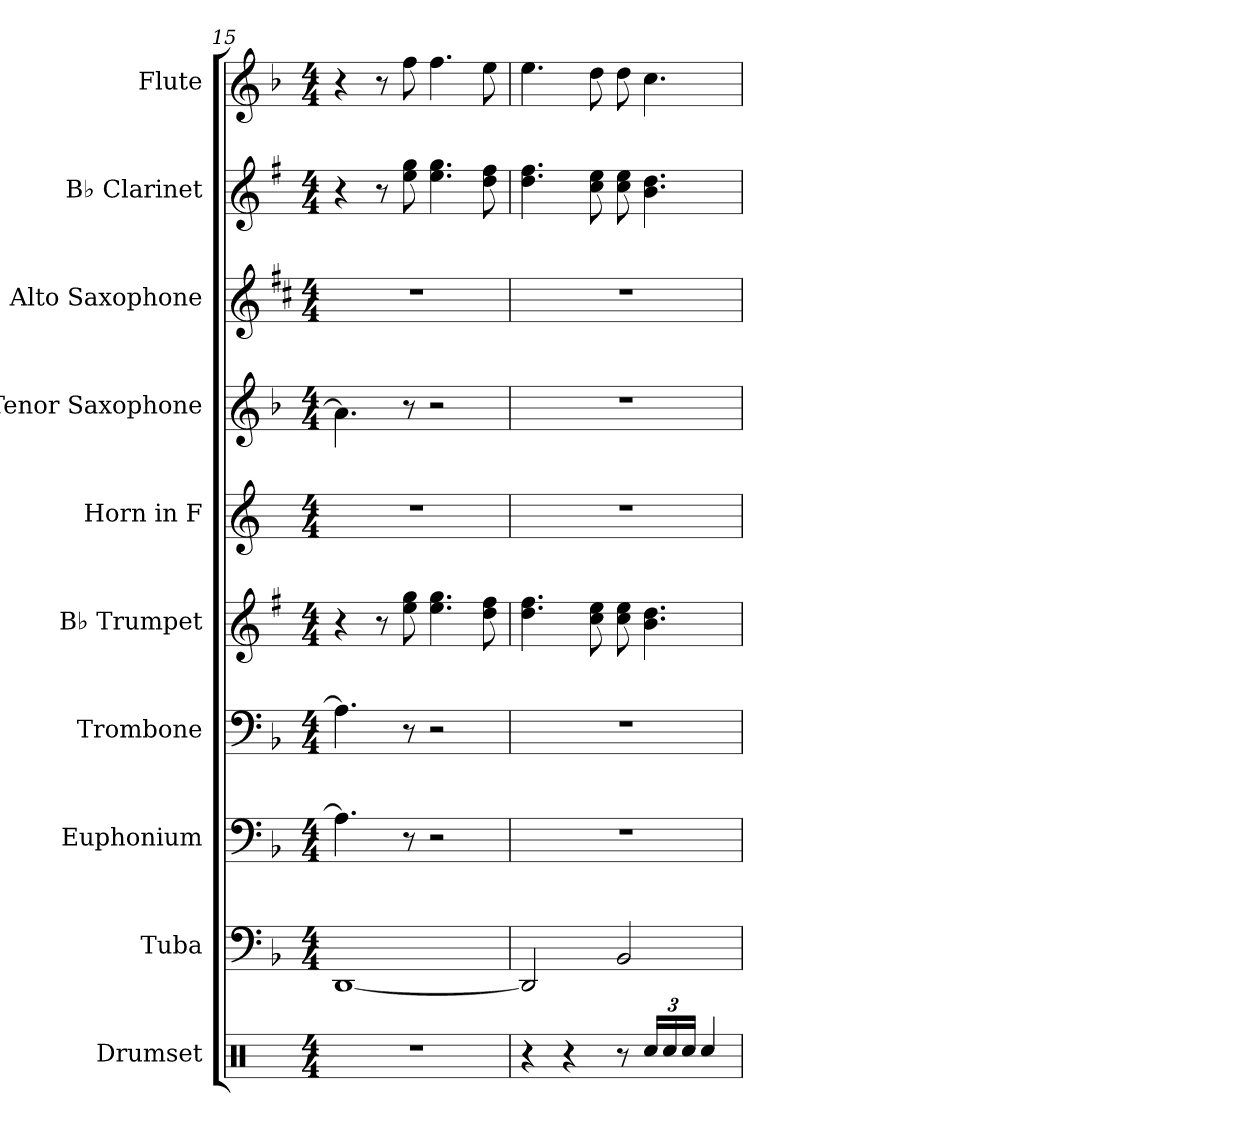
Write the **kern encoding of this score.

**kern	**kern	**kern	**kern	**kern	**kern	**kern	**kern	**kern	**kern
*part10	*part9	*part8	*part7	*part6	*part5	*part4	*part3	*part2	*part1
*staff10	*staff9	*staff8	*staff7	*staff6	*staff5	*staff4	*staff3	*staff2	*staff1
*I"Drumset	*I"Tuba	*I"Euphonium	*I"Trombone	*I"B♭ Trumpet	*I"Horn in F	*I"Tenor Saxophone	*I"Alto Saxophone	*I"B♭ Clarinet	*I"Flute
*I'Drs.	*I'Tba.	*I'Euph.	*I'Tbn.	*I'B♭ Tpt.	*	*I'T. Sax.	*I'A. Sax.	*I'B♭ Cl.	*I'Fl.
*clefX	*clefF4	*clefF4	*clefF4	*clefG2	*clefG2	*clefG2	*clefG2	*clefG2	*clefG2
*	*	*	*	*ITrd1c2	*ITrd4c7	*ITrd8c14	*ITrd5c9	*ITrd1c2	*
*k[]	*k[b-]	*k[b-]	*k[b-]	*k[b-]	*k[b-]	*k[b-]	*k[b-]	*k[b-]	*k[b-]
*M4/4	*M4/4	*M4/4	*M4/4	*M4/4	*M4/4	*M4/4	*M4/4	*M4/4	*M4/4
=15	=15	=15	=15	=15	=15	=15	=15	=15	=15
1r	[1DD	4.A\]	4.A\]	4r	1r	4.A\]	1r	4r	4r
.	.	.	.	8r	.	.	.	8r	8r
.	.	8r	8r	8dd\ 8ff\	.	8r	.	8dd\ 8ff\	8ff\
.	.	2r	2r	4.dd\ 4.ff\	.	2r	.	4.dd\ 4.ff\	4.ff\
.	.	.	.	8cc\ 8ee\	.	.	.	8cc\ 8ee\	8ee\
!!LO:PB:g=z
=16	=16	=16	=16	=16	=16	=16	=16	=16	=16
4r	2DD/]	1r	1r	4.cc\ 4.ee\	1r	1r	1r	4.cc\ 4.ee\	4.ee\
4r	.	.	.	.	.	.	.	.	.
.	.	.	.	8b-\ 8dd\	.	.	.	8b-\ 8dd\	8dd\
8r	2BB-/	.	.	8b-\ 8dd\	.	.	.	8b-\ 8dd\	8dd\
*Xbrackettup	*	*	*	*	*	*	*	*	*
24Rcc/LL	.	.	.	4.a\ 4.cc\	.	.	.	4.a\ 4.cc\	4.cc\
24Rcc/	.	.	.	.	.	.	.	.	.
24Rcc/JJ	.	.	.	.	.	.	.	.	.
4Rcc/	.	.	.	.	.	.	.	.	.
=	=	=	=	=	=	=	=	=	=
*-	*-	*-	*-	*-	*-	*-	*-	*-	*-
